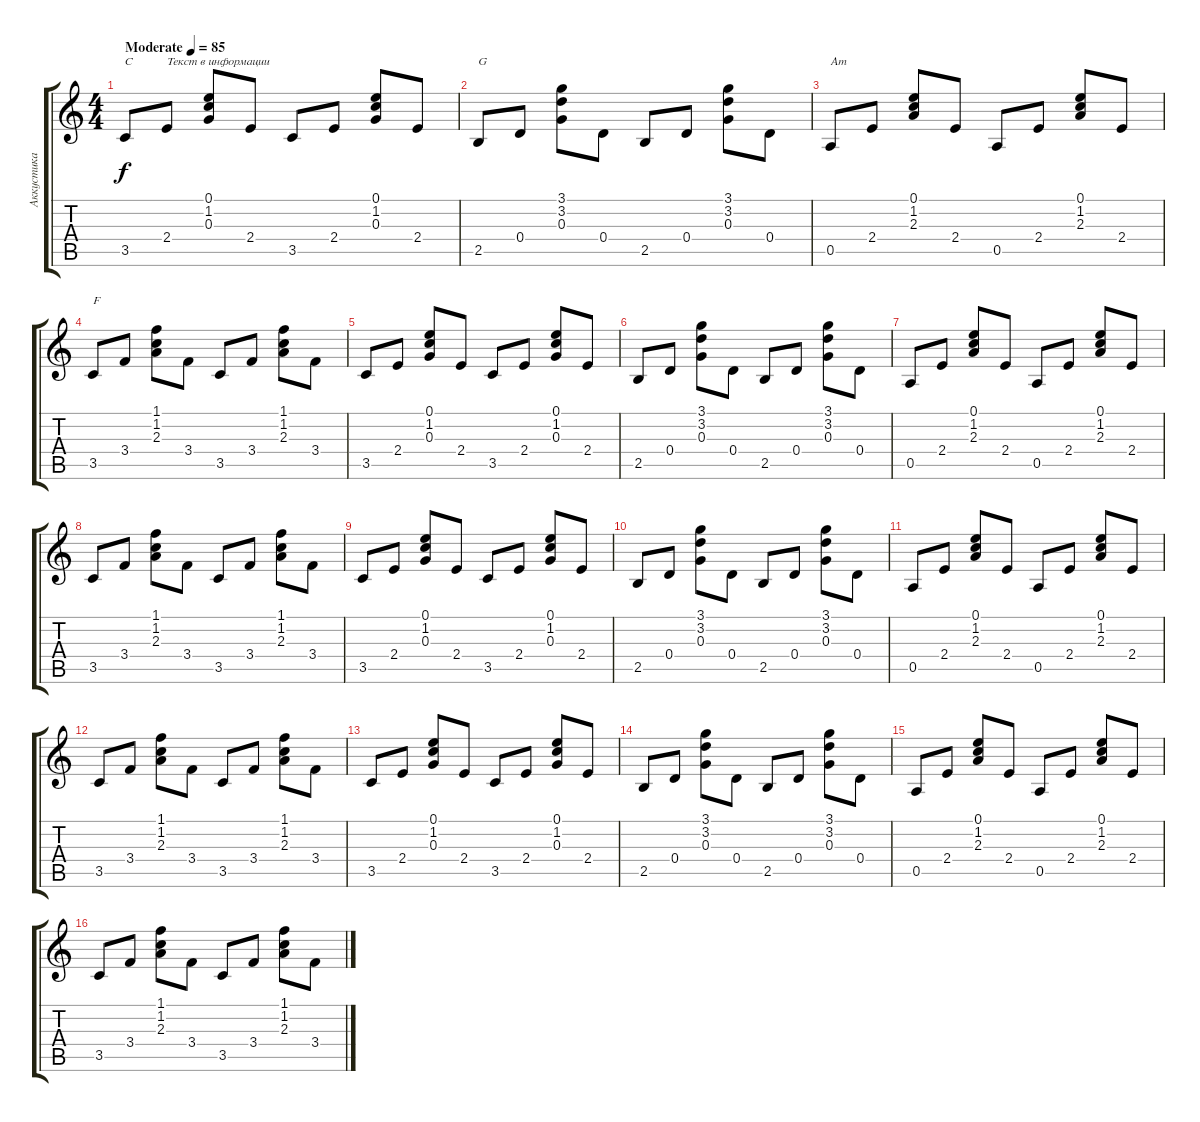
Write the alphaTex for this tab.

\track ("Аккустика" "Аккустика") {instrument acousticguitarsteel}
\staff {score tabs}
\tuning (E4 B3 G3 D3 A2 E2) {hide}
\ts (4 4)
\tempo (85 "Moderate")
\clef g2
\ks c
3.5.8{txt "C" dy f instrument acousticguitarsteel} 2.4.8{txt "Текст в информации"} (0.1 1.2 0.3).8 2.4.8 3.5.8 2.4.8 (0.1 1.2 0.3).8 2.4.8 |
2.5.8{txt "G"} 0.4.8 (3.1 3.2 0.3).8 0.4.8 2.5.8 0.4.8 (3.1 3.2 0.3).8 0.4.8 |
0.5.8{txt "Am"} 2.4.8 (0.1 1.2 2.3).8 2.4.8 0.5.8 2.4.8 (0.1 1.2 2.3).8 2.4.8 |
3.5.8{txt "F"} 3.4.8 (1.1 1.2 2.3).8 3.4.8 3.5.8 3.4.8 (1.1 1.2 2.3).8 3.4.8 |
3.5.8 2.4.8 (0.1 1.2 0.3).8 2.4.8 3.5.8 2.4.8 (0.1 1.2 0.3).8 2.4.8 |
2.5.8 0.4.8 (3.1 3.2 0.3).8 0.4.8 2.5.8 0.4.8 (3.1 3.2 0.3).8 0.4.8 |
0.5.8 2.4.8 (0.1 1.2 2.3).8 2.4.8 0.5.8 2.4.8 (0.1 1.2 2.3).8 2.4.8 |
3.5.8 3.4.8 (1.1 1.2 2.3).8 3.4.8 3.5.8 3.4.8 (1.1 1.2 2.3).8 3.4.8 |
3.5.8 2.4.8 (0.1 1.2 0.3).8 2.4.8 3.5.8 2.4.8 (0.1 1.2 0.3).8 2.4.8 |
2.5.8 0.4.8 (3.1 3.2 0.3).8 0.4.8 2.5.8 0.4.8 (3.1 3.2 0.3).8 0.4.8 |
0.5.8 2.4.8 (0.1 1.2 2.3).8 2.4.8 0.5.8 2.4.8 (0.1 1.2 2.3).8 2.4.8 |
3.5.8 3.4.8 (1.1 1.2 2.3).8 3.4.8 3.5.8 3.4.8 (1.1 1.2 2.3).8 3.4.8 |
3.5.8 2.4.8 (0.1 1.2 0.3).8 2.4.8 3.5.8 2.4.8 (0.1 1.2 0.3).8 2.4.8 |
2.5.8 0.4.8 (3.1 3.2 0.3).8 0.4.8 2.5.8 0.4.8 (3.1 3.2 0.3).8 0.4.8 |
0.5.8 2.4.8 (0.1 1.2 2.3).8 2.4.8 0.5.8 2.4.8 (0.1 1.2 2.3).8 2.4.8 |
3.5.8 3.4.8 (1.1 1.2 2.3).8 3.4.8 3.5.8 3.4.8 (1.1 1.2 2.3).8 3.4.8
